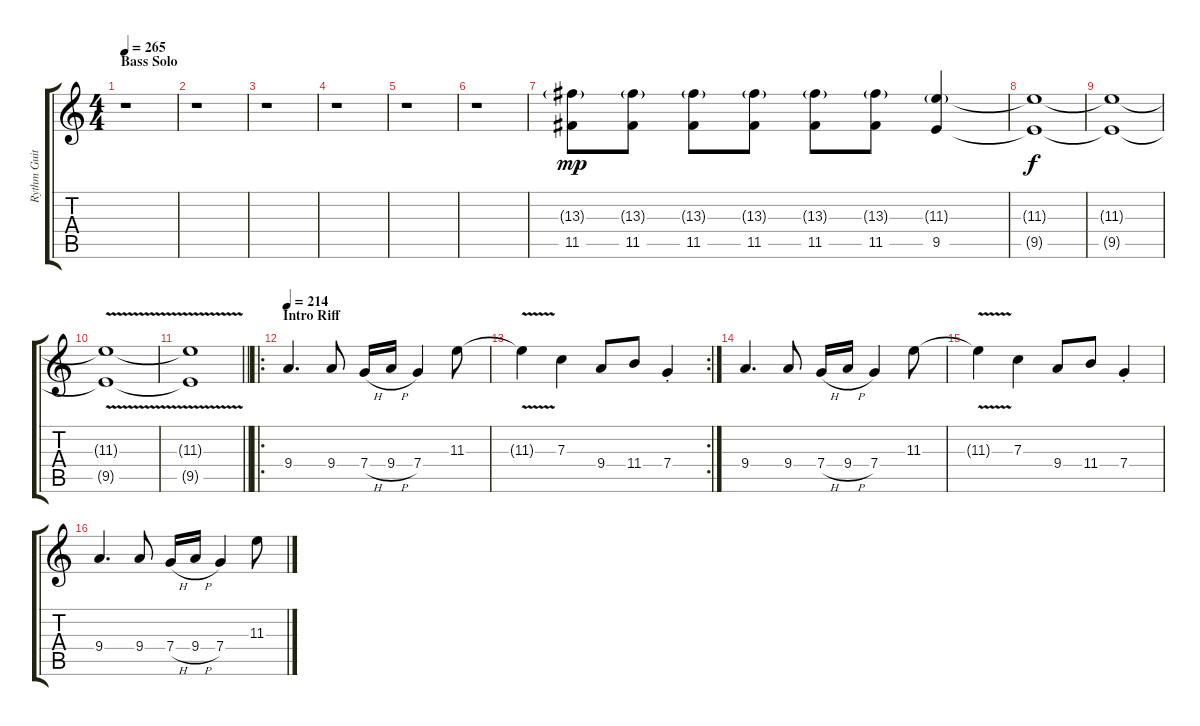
\track ("Rythm Guitar I" "Rythm Guit") {instrument distortionguitar}
\staff {score tabs}
\tuning (D4 A3 F3 C3 G2 D2) {hide}
\ts (4 4)
\section ("" "Bass Solo")
\tempo 265
\clef g2
\ks c
r.1{dy f} |
r.1 |
r.1 |
r.1 |
r.1 |
r.1 |
(13.3{g} 11.5).8{dy mp} (13.3{g} 11.5).8 (13.3{g} 11.5).8 (13.3{g} 11.5).8 (13.3{g} 11.5).8 (13.3{g} 11.5).8 (11.3{g} 9.5).4 |
(11.3{t} 9.5{t}).1{dy f} |
(11.3{t} 9.5{t}).1 |
(11.3{v t} 9.5{v t}).1 |
\barLineRight lightlight
(11.3{t} 9.5{t}).1 |
\ro
\section ("" "Intro Riff")
\tempo 214
9.4.4{d volume 13 balance 2 instrument distortionguitar} 9.4.8 7.4{h}.16 9.4{h}.16 7.4.4 11.3.8 |
\rc 2
11.3{v t}.4 7.3.4 9.4.8 11.4.8 7.4{st}.4 |
9.4.4{d} 9.4.8 7.4{h}.16 9.4{h}.16 7.4.4 11.3.8 |
11.3{v t}.4 7.3.4 9.4.8 11.4.8 7.4{st}.4 |
9.4.4{d} 9.4.8 7.4{h}.16 9.4{h}.16 7.4.4 11.3.8
